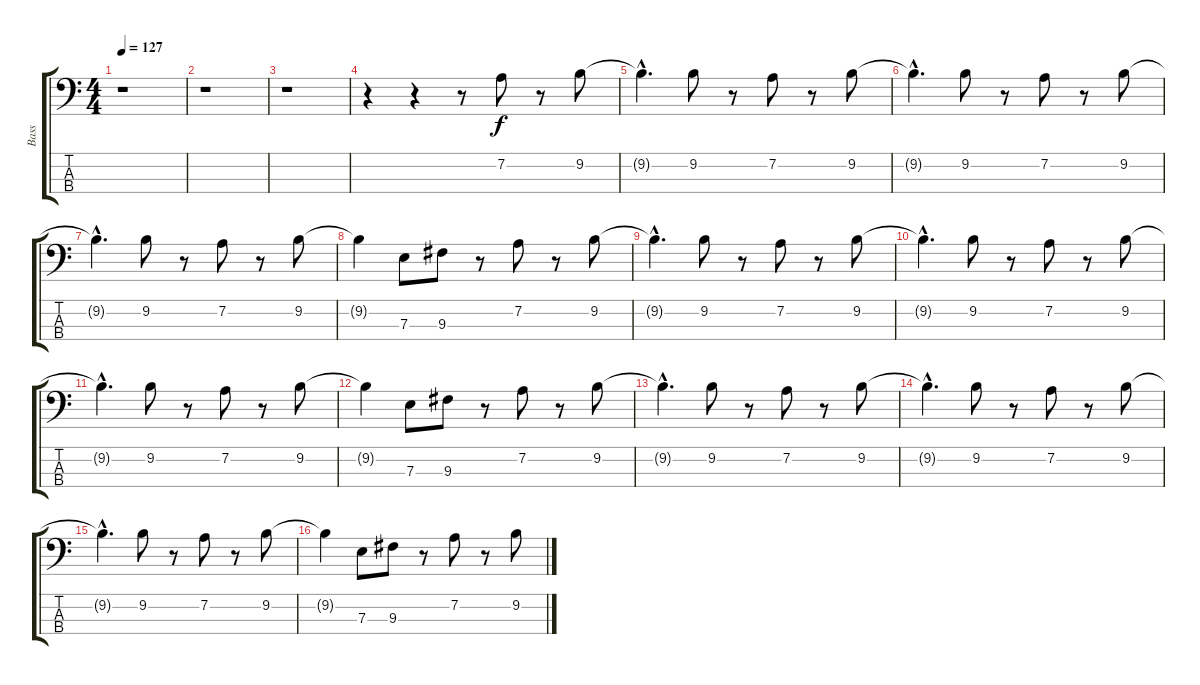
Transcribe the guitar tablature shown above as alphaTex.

\track ("Bass" "Bass") {instrument electricbassfinger}
\staff {score tabs}
\tuning (G2 D2 A1 E1) {hide}
\ts (4 4)
\tempo 127
\clef f4
\ks c
r.1{dy f instrument electricbassfinger} |
r.1 |
r.1 |
r.4 r.4 r.8 7.2.8 r.8 9.2.8 |
9.2{hac t}.4{d} 9.2.8 r.8 7.2.8 r.8 9.2.8 |
9.2{hac t}.4{d} 9.2.8 r.8 7.2.8 r.8 9.2.8 |
9.2{hac t}.4{d} 9.2.8 r.8 7.2.8 r.8 9.2.8 |
9.2{t}.4 7.3.8 9.3.8 r.8 7.2.8 r.8 9.2.8 |
9.2{hac t}.4{d} 9.2.8 r.8 7.2.8 r.8 9.2.8 |
9.2{hac t}.4{d} 9.2.8 r.8 7.2.8 r.8 9.2.8 |
9.2{hac t}.4{d} 9.2.8 r.8 7.2.8 r.8 9.2.8 |
9.2{t}.4 7.3.8 9.3.8 r.8 7.2.8 r.8 9.2.8 |
9.2{hac t}.4{d} 9.2.8 r.8 7.2.8 r.8 9.2.8 |
9.2{hac t}.4{d} 9.2.8 r.8 7.2.8 r.8 9.2.8 |
9.2{hac t}.4{d} 9.2.8 r.8 7.2.8 r.8 9.2.8 |
9.2{t}.4 7.3.8 9.3.8 r.8 7.2.8 r.8 9.2.8
